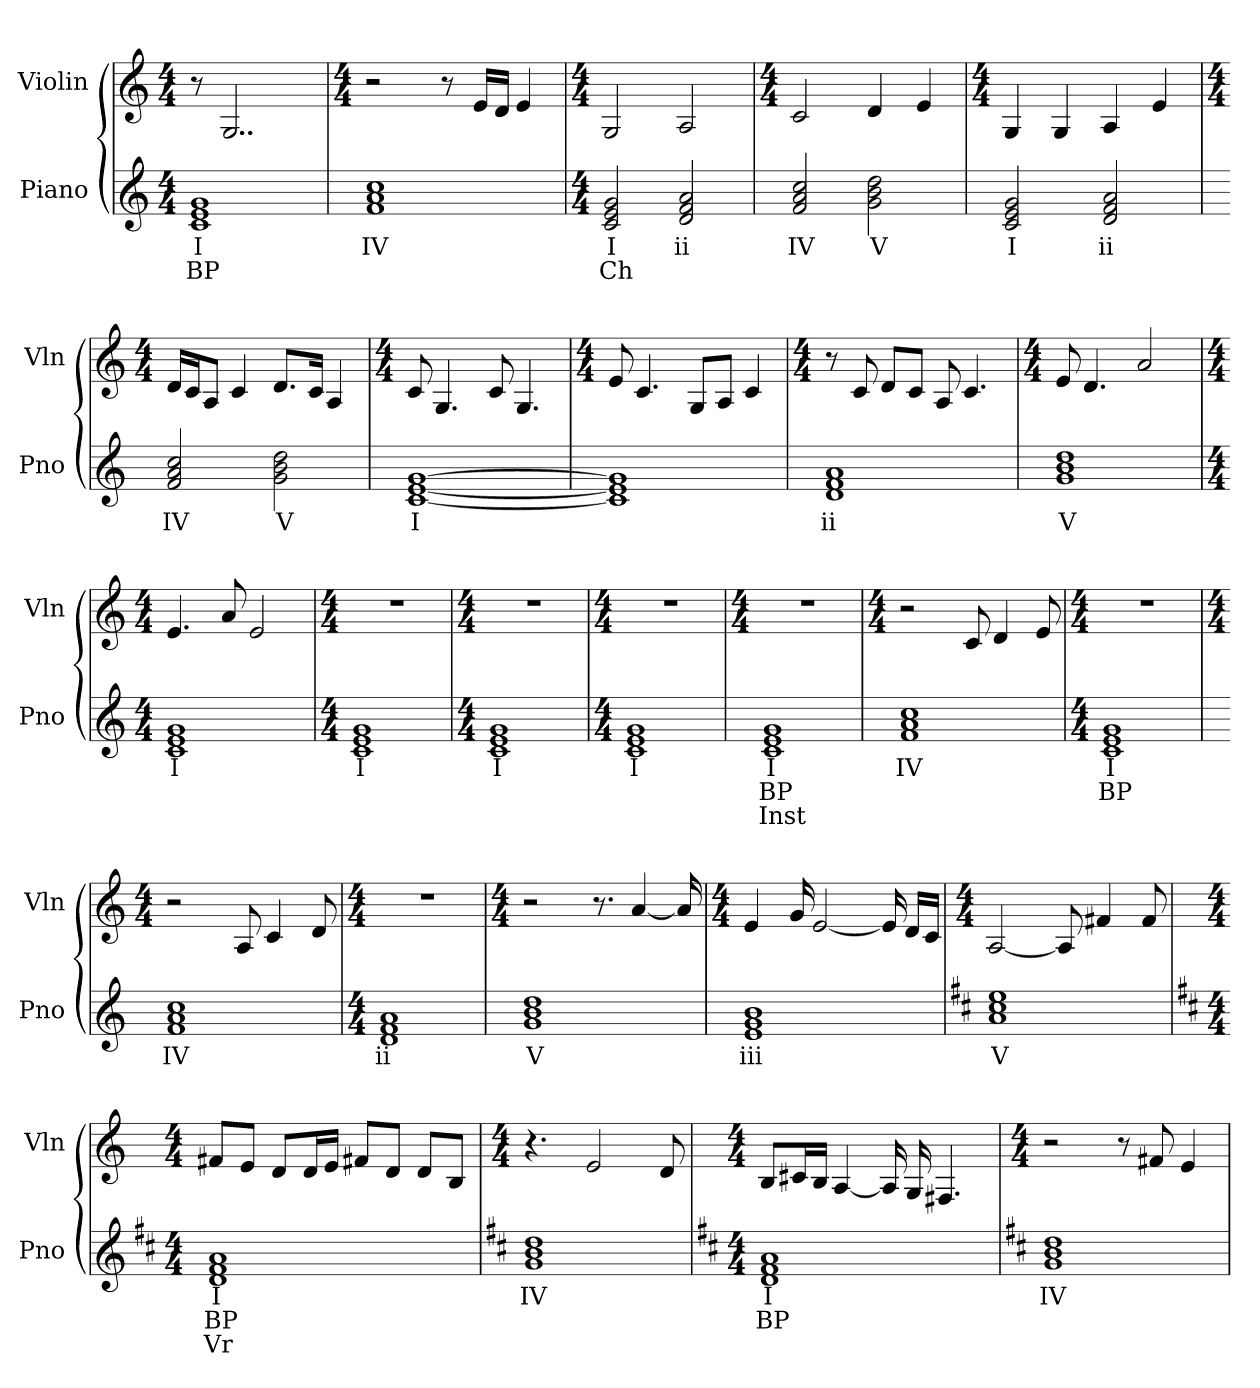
**kern	**text	**text	**text	**kern
*part2	*part2	*part2	*part2	*part1
*staff2	*staff2	*staff2	*staff2	*staff1
*I"Piano	*	*	*	*I"Violin
*I'Pno	*	*	*	*I'Vln
*k[]	*	*	*	*
*C:	*	*	*	*
*M4/4	*	*	*	*M4/4
=	=	=	=	=
1c 1e 1g	I	BP	.	8r
.	.	.	.	2..G
=	=	=	=	=
*k[]	*	*	*	*
*C:	*	*	*	*
*	*	*	*	*M4/4
1f 1a 1cc	IV	.	.	2r
.	.	.	.	8r
.	.	.	.	16eLL
.	.	.	.	16dJJ
.	.	.	.	4e
=	=	=	=	=
*k[]	*	*	*	*
*C:	*	*	*	*
*M4/4	*	*	*	*M4/4
2c 2e 2g	I	Ch	.	2G
2d 2f 2a	ii	.	.	2A
=	=	=	=	=
*k[]	*	*	*	*
*C:	*	*	*	*
*	*	*	*	*M4/4
2f 2a 2cc	IV	.	.	2c
2g 2b 2dd	V	.	.	4d
.	.	.	.	4e
=	=	=	=	=
*k[]	*	*	*	*
*C:	*	*	*	*
*	*	*	*	*M4/4
2c 2e 2g	I	.	.	4G
.	.	.	.	4G
2d 2f 2a	ii	.	.	4A
.	.	.	.	4e
=	=	=	=	=
*k[]	*	*	*	*
*C:	*	*	*	*
*	*	*	*	*M4/4
2f 2a 2cc	IV	.	.	16dLL
.	.	.	.	16cJ
.	.	.	.	8AJ
.	.	.	.	4c
2g 2b 2dd	V	.	.	8.dL
.	.	.	.	16cJk
.	.	.	.	4A
=	=	=	=	=
*k[]	*	*	*	*
*C:	*	*	*	*
*	*	*	*	*M4/4
[1c [1e [1g	I	.	.	8c
.	.	.	.	4.G
.	.	.	.	8c
.	.	.	.	4.G
=	=	=	=	=
*k[]	*	*	*	*
*C:	*	*	*	*
*	*	*	*	*M4/4
1c] 1e] 1g]	.	.	.	8e
.	.	.	.	4.c
.	.	.	.	8GL
.	.	.	.	8AJ
.	.	.	.	4c
=	=	=	=	=
*k[]	*	*	*	*
*C:	*	*	*	*
*	*	*	*	*M4/4
1d 1f 1a	ii	.	.	8r
.	.	.	.	8c
.	.	.	.	8dL
.	.	.	.	8cJ
.	.	.	.	8A
.	.	.	.	4.c
=	=	=	=	=
*k[]	*	*	*	*
*C:	*	*	*	*
*	*	*	*	*M4/4
1g 1b 1dd	V	.	.	8e
.	.	.	.	4.d
.	.	.	.	2a
=	=	=	=	=
*k[]	*	*	*	*
*C:	*	*	*	*
*M4/4	*	*	*	*M4/4
1c 1e 1g	I	.	.	4.e
.	.	.	.	8a
.	.	.	.	2e
=	=	=	=	=
*k[]	*	*	*	*
*C:	*	*	*	*
*M4/4	*	*	*	*M4/4
1c 1e 1g	I	.	.	1r
=	=	=	=	=
*k[]	*	*	*	*
*C:	*	*	*	*
*M4/4	*	*	*	*M4/4
1c 1e 1g	I	.	.	1r
=	=	=	=	=
*k[]	*	*	*	*
*C:	*	*	*	*
*M4/4	*	*	*	*M4/4
1c 1e 1g	I	.	.	1r
=	=	=	=	=
*k[]	*	*	*	*
*C:	*	*	*	*
*	*	*	*	*M4/4
1c 1e 1g	I	BP	Inst	1r
=	=	=	=	=
*k[]	*	*	*	*
*C:	*	*	*	*
*	*	*	*	*M4/4
1f 1a 1cc	IV	.	.	2r
.	.	.	.	8c
.	.	.	.	4d
.	.	.	.	8e
=	=	=	=	=
*k[]	*	*	*	*
*C:	*	*	*	*
*M4/4	*	*	*	*M4/4
1c 1e 1g	I	BP	.	1r
=	=	=	=	=
*k[]	*	*	*	*
*C:	*	*	*	*
*	*	*	*	*M4/4
1f 1a 1cc	IV	.	.	2r
.	.	.	.	8A
.	.	.	.	4c
.	.	.	.	8d
=	=	=	=	=
*k[]	*	*	*	*
*C:	*	*	*	*
*M4/4	*	*	*	*M4/4
1d 1f 1a	ii	.	.	1r
=	=	=	=	=
*k[]	*	*	*	*
*C:	*	*	*	*
*	*	*	*	*M4/4
1g 1b 1dd	V	.	.	2r
.	.	.	.	8.r
.	.	.	.	[4a
.	.	.	.	16a]
=	=	=	=	=
*k[]	*	*	*	*
*C:	*	*	*	*
*	*	*	*	*M4/4
1e 1g 1b	iii	.	.	4e
.	.	.	.	16g
.	.	.	.	[2e
.	.	.	.	16e]
.	.	.	.	16dLL
.	.	.	.	16cJJ
=	=	=	=	=
*k[f#c#]	*	*	*	*
*D:	*	*	*	*
*	*	*	*	*M4/4
1a 1cc# 1ee	V	.	.	[2A
.	.	.	.	8A]
.	.	.	.	4f#X
.	.	.	.	8f#
=	=	=	=	=
*k[f#c#]	*	*	*	*
*D:	*	*	*	*
*M4/4	*	*	*	*M4/4
1d 1f# 1a	I	BP	Vr	8f#XL
.	.	.	.	8eJ
.	.	.	.	8dL
.	.	.	.	16dL
.	.	.	.	16eJJ
.	.	.	.	8f#XL
.	.	.	.	8dJ
.	.	.	.	8dL
.	.	.	.	8BJ
=	=	=	=	=
*k[f#c#]	*	*	*	*
*D:	*	*	*	*
*	*	*	*	*M4/4
1g 1b 1dd	IV	.	.	4.r
.	.	.	.	2e
.	.	.	.	8d
=	=	=	=	=
*k[f#c#]	*	*	*	*
*D:	*	*	*	*
*M4/4	*	*	*	*M4/4
1d 1f# 1a	I	BP	.	8BL
.	.	.	.	16c#XL
.	.	.	.	16BJJ
.	.	.	.	[4A
.	.	.	.	16A]
.	.	.	.	16G
.	.	.	.	4.F#X
=	=	=	=	=
*k[f#c#]	*	*	*	*
*D:	*	*	*	*
*	*	*	*	*M4/4
1g 1b 1dd	IV	.	.	2r
.	.	.	.	8r
.	.	.	.	8f#X
.	.	.	.	4e
=	=	=	=	=
*-	*-	*-	*-	*-
